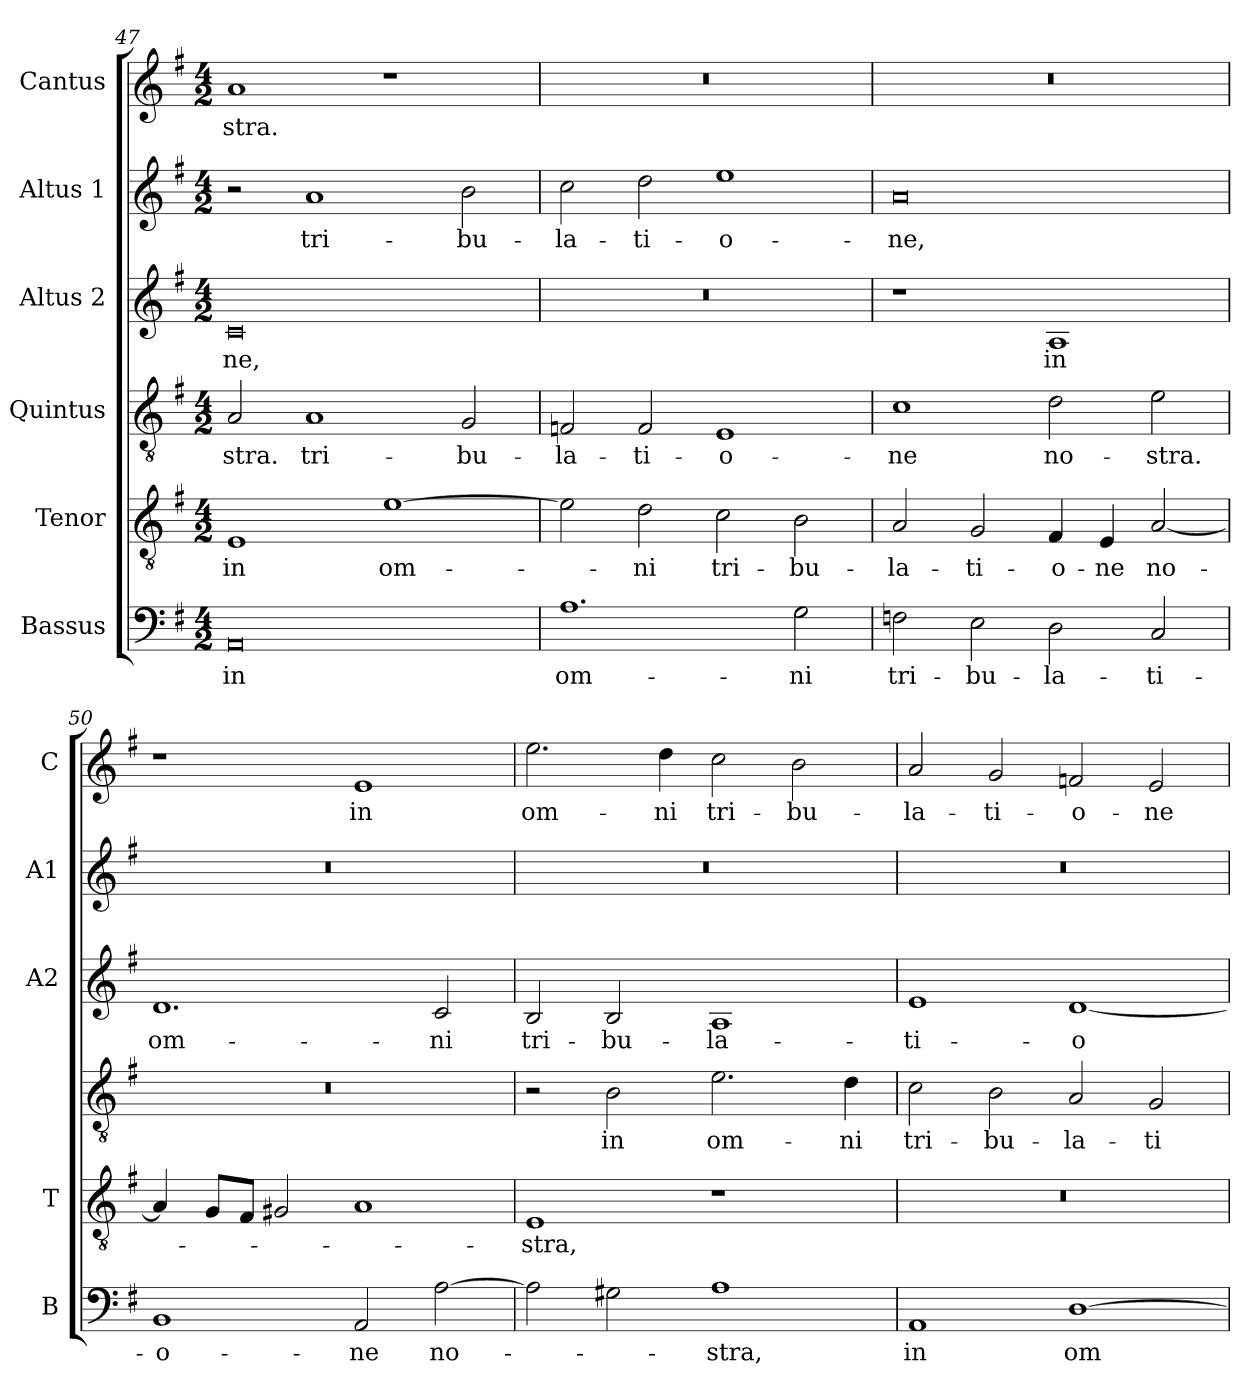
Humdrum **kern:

**kern	**text	**kern	**text	**kern	**text	**kern	**text	**kern	**text	**kern	**text
*part6	*part6	*part5	*part5	*part4	*part4	*part3	*part3	*part2	*part2	*part1	*part1
*staff6	*staff6	*staff5	*staff5	*staff4	*staff4	*staff3	*staff3	*staff2	*staff2	*staff1	*staff1
*I"Bassus	*	*I"Tenor	*	*I"Quintus	*	*I"Altus 2	*	*I"Altus 1	*	*I"Cantus	*
*I'B	*	*I'T	*	*	*	*I'A2	*	*I'A1	*	*I'C	*
*clefF4	*	*clefGv2	*	*clefGv2	*	*clefG2	*	*clefG2	*	*clefG2	*
*k[f#]	*	*k[f#]	*	*k[f#]	*	*k[f#]	*	*k[f#]	*	*k[f#]	*
*G:	*	*G:	*	*G:	*	*G:	*	*G:	*	*G:	*
*M4/2	*	*M4/2	*	*M4/2	*	*M4/2	*	*M4/2	*	*M4/2	*
=47	=47	=47	=47	=47	=47	=47	=47	=47	=47	=47	=47
!	!LO:LY:b	!	!LO:LY:b	!	!LO:LY:b	!	!LO:LY:b	!	!	!	!LO:LY:b
0AA	in	1E	in	2A/	-stra.	0c	-ne,	2r	.	1a	-stra.
!	!	!	!	!	!LO:LY:b	!	!	!	!LO:LY:b	!	!
.	.	.	.	1A	tri-	.	.	1a	tri-	.	.
!	!	!	!LO:LY:b	!	!	!	!	!	!	!	!
.	.	[1e	om-	.	.	.	.	.	.	1r	.
!	!	!	!	!	!LO:LY:b	!	!	!	!LO:LY:b	!	!
.	.	.	.	2G/	-bu-	.	.	2b\	-bu-	.	.
=48	=48	=48	=48	=48	=48	=48	=48	=48	=48	=48	=48
!	!LO:LY:b	!	!	!	!LO:LY:b	!	!	!	!LO:LY:b	!	!
1.A	om-	2e\]	.	2Fn/	-la-	0r	.	2cc\	-la-	0r	.
!	!	!	!LO:LY:b	!	!LO:LY:b	!	!	!	!LO:LY:b	!	!
.	.	2d\	-ni	2F/	-ti-	.	.	2dd\	-ti-	.	.
!	!	!	!LO:LY:b	!	!LO:LY:b	!	!	!	!LO:LY:b	!	!
.	.	2c\	tri-	1E	-o-	.	.	1ee	-o-	.	.
!	!LO:LY:b	!	!LO:LY:b	!	!	!	!	!	!	!	!
2G\	-ni	2B\	-bu-	.	.	.	.	.	.	.	.
=49	=49	=49	=49	=49	=49	=49	=49	=49	=49	=49	=49
!	!LO:LY:b	!	!LO:LY:b	!	!LO:LY:b	!	!	!	!LO:LY:b	!	!
2Fn\	tri-	2A/	-la-	1c	-ne	1r	.	0a	-ne,	0r	.
!	!LO:LY:b	!	!LO:LY:b	!	!	!	!	!	!	!	!
2E\	-bu-	2G/	-ti-	.	.	.	.	.	.	.	.
!	!LO:LY:b	!	!LO:LY:b	!	!LO:LY:b	!	!LO:LY:b	!	!	!	!
2D\	-la-	4F#/	-o-	2d\	no-	1A	in	.	.	.	.
!	!	!	!LO:LY:b	!	!	!	!	!	!	!	!
.	.	4E/	-ne	.	.	.	.	.	.	.	.
!	!LO:LY:b	!	!LO:LY:b	!	!LO:LY:b	!	!	!	!	!	!
2C/	-ti-	[2A/	no-	2e\	-stra.	.	.	.	.	.	.
!!LO:LB:g=z
=50	=50	=50	=50	=50	=50	=50	=50	=50	=50	=50	=50
!	!LO:LY:b	!	!	!	!	!	!LO:LY:b	!	!	!	!
1BB	-o-	4A/]	.	0r	.	1.d	om-	0r	.	1r	.
.	.	8G/L	.	.	.	.	.	.	.	.	.
.	.	8F#/J	.	.	.	.	.	.	.	.	.
.	.	2G#X/	.	.	.	.	.	.	.	.	.
!	!LO:LY:b	!	!	!	!	!	!	!	!	!	!LO:LY:b
2AA/	-ne	1A	.	.	.	.	.	.	.	1e	in
!	!LO:LY:b	!	!	!	!	!	!LO:LY:b	!	!	!	!
[2A\	no-	.	.	.	.	2c/	-ni	.	.	.	.
=51	=51	=51	=51	=51	=51	=51	=51	=51	=51	=51	=51
!	!	!	!LO:LY:b	!	!	!	!LO:LY:b	!	!	!	!LO:LY:b
2A\]	.	1E	-stra,	2r	.	2B/	tri-	0r	.	2.ee\	om-
!	!	!	!	!	!LO:LY:b	!	!LO:LY:b	!	!	!	!
2G#X\	.	.	.	2B\	in	2B/	-bu-	.	.	.	.
!	!	!	!	!	!	!	!	!	!	!	!LO:LY:b
.	.	.	.	.	.	.	.	.	.	4dd\	-ni
!	!LO:LY:b	!	!	!	!LO:LY:b	!	!LO:LY:b	!	!	!	!LO:LY:b
1A	-stra,	1r	.	2.e\	om-	1A	-la-	.	.	2cc\	tri-
!	!	!	!	!	!	!	!	!	!	!	!LO:LY:b
.	.	.	.	.	.	.	.	.	.	2b\	-bu-
!	!	!	!	!	!LO:LY:b	!	!	!	!	!	!
.	.	.	.	4d\	-ni	.	.	.	.	.	.
=52	=52	=52	=52	=52	=52	=52	=52	=52	=52	=52	=52
!	!LO:LY:b	!	!	!	!LO:LY:b	!	!LO:LY:b	!	!	!	!LO:LY:b
1AA	in	0r	.	2c\	tri-	1e	-ti-	0r	.	2a/	-la-
!	!	!	!	!	!LO:LY:b	!	!	!	!	!	!LO:LY:b
.	.	.	.	2B\	-bu-	.	.	.	.	2g/	-ti-
!	!LO:LY:b	!	!	!	!LO:LY:b	!	!LO:LY:b	!	!	!	!LO:LY:b
[1D	om-	.	.	2A/	-la-	[1d	-o-	.	.	2fn/	-o-
!	!	!	!	!	!LO:LY:b	!	!	!	!	!	!LO:LY:b
.	.	.	.	2G/	-ti-	.	.	.	.	2e/	-ne
=	=	=	=	=	=	=	=	=	=	=	=
*-	*-	*-	*-	*-	*-	*-	*-	*-	*-	*-	*-
